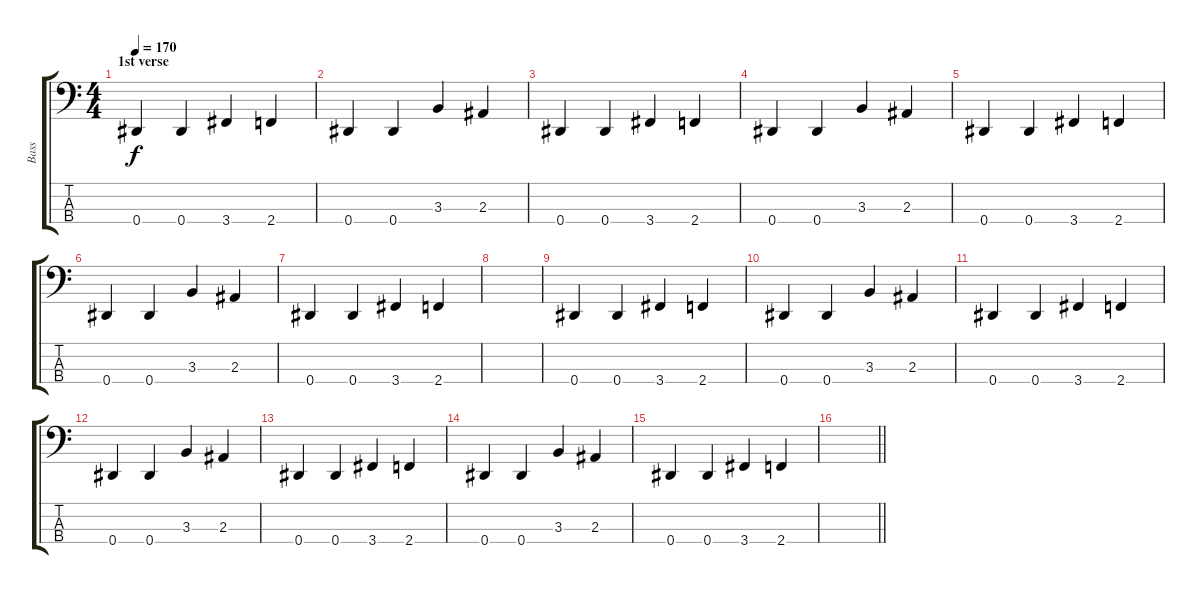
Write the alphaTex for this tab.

\track ("Bass" "Bass") {instrument electricbassfinger}
\staff {score tabs}
\tuning (Gb2 Db2 Ab1 Eb1) {hide}
\ts (4 4)
\section ("" "1st verse")
\tempo 170
\clef f4
\ks c
0.4.4{dy f} 0.4.4 3.4.4 2.4.4 |
0.4.4 0.4.4 3.3.4 2.3.4 |
0.4.4 0.4.4 3.4.4 2.4.4 |
0.4.4 0.4.4 3.3.4 2.3.4 |
0.4.4 0.4.4 3.4.4 2.4.4 |
0.4.4 0.4.4 3.3.4 2.3.4 |
0.4.4 0.4.4 3.4.4 2.4.4 |
|
0.4.4 0.4.4 3.4.4 2.4.4 |
0.4.4 0.4.4 3.3.4 2.3.4 |
0.4.4 0.4.4 3.4.4 2.4.4 |
0.4.4 0.4.4 3.3.4 2.3.4 |
0.4.4 0.4.4 3.4.4 2.4.4 |
0.4.4 0.4.4 3.3.4 2.3.4 |
0.4.4 0.4.4 3.4.4 2.4.4 |
\barLineRight lightlight
